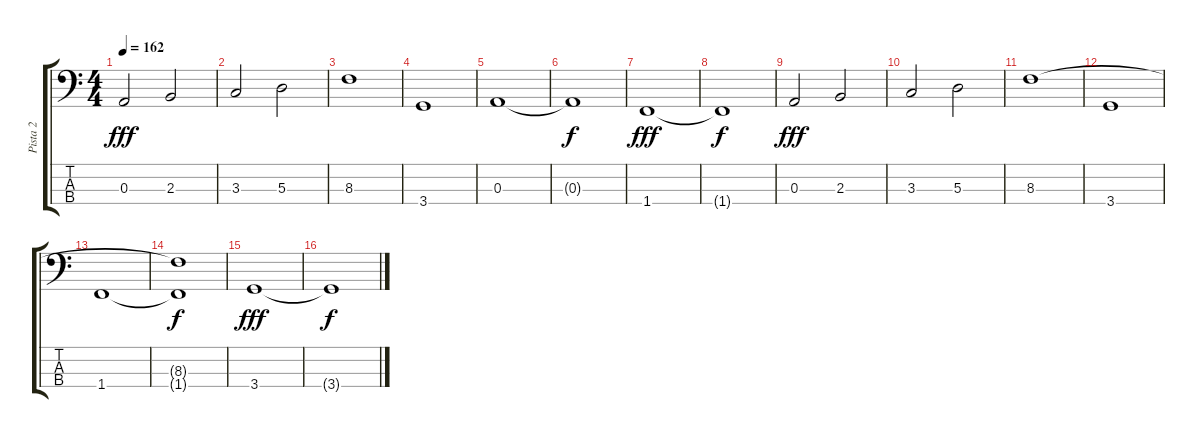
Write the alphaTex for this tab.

\track ("Pista 2" "Pista 2") {instrument electricbasspick}
\staff {score tabs}
\tuning (G2 D2 A1 E1) {hide}
\ts (4 4)
\tempo 162
\clef f4
\ks c
0.3.2{dy fff} 2.3.2 |
3.3.2 5.3.2 |
8.3.1 |
3.4.1 |
0.3.1 |
0.3{t}.1{dy f} |
1.4.1{dy fff} |
1.4{t}.1{dy f} |
0.3.2{dy fff} 2.3.2 |
3.3.2 5.3.2 |
8.3.1 |
3.4.1 |
1.4.1 |
(8.3{t} 1.4{t}).1{dy f} |
3.4.1{dy fff} |
3.4{t}.1{dy f}
